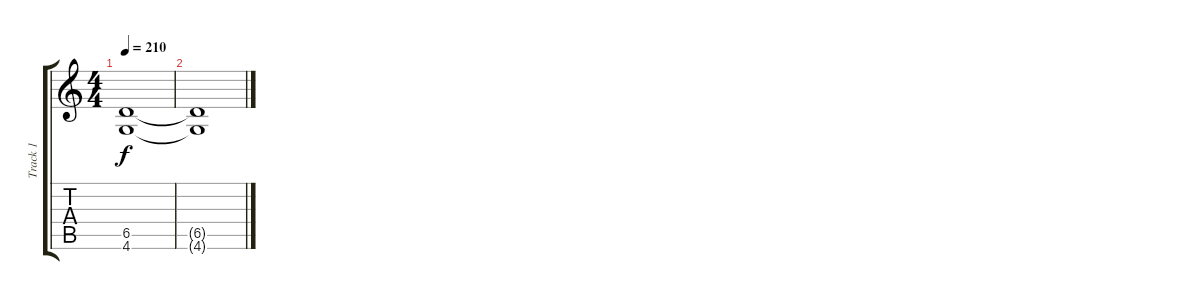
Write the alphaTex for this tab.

\track ("Track 1" "Track 1") {instrument overdrivenguitar}
\staff {score tabs}
\tuning (Eb4 Bb3 Gb3 Db3 Ab2 Eb2) {hide}
\ts (4 4)
\tempo 210
\clef g2
\ks c
(6.5 4.6).1{dy f} |
(6.5{t} 4.6{t}).1
